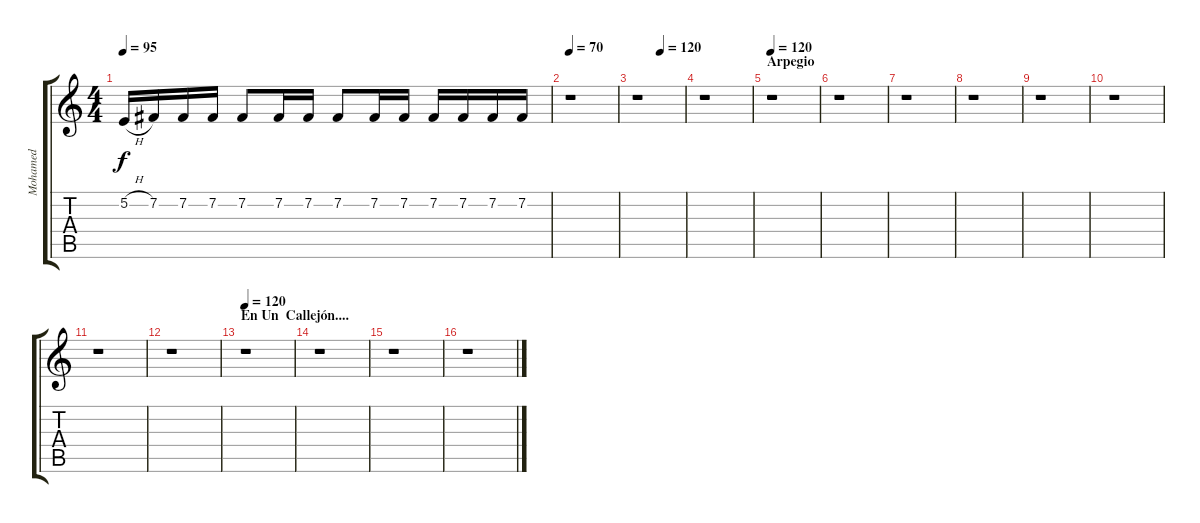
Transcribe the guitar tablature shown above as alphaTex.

\track ("Mohamed" "Mohamed") {instrument violin}
\staff {score tabs}
\tuning (E4 B3 G3 D3 A2 E2) {hide}
\ts (4 4)
\tempo 95
\clef g2
\ks c
5.2{h}.16{dy f} 7.2.16 7.2.16 7.2.16 7.2.8 7.2.16 7.2.16 7.2.8 7.2.16 7.2.16 7.2.16 7.2.16 7.2.16 7.2.16 |
\tempo 70
r.1 |
\tempo (120 0.5)
r.1 |
r.1 |
\section ("" "Arpegio")
\tempo 120
r.1 |
r.1 |
r.1 |
r.1 |
r.1 |
r.1 |
r.1 |
r.1 |
\section ("" "En Un  Callejón....")
\tempo 120
r.1 |
r.1 |
r.1 |
r.1
